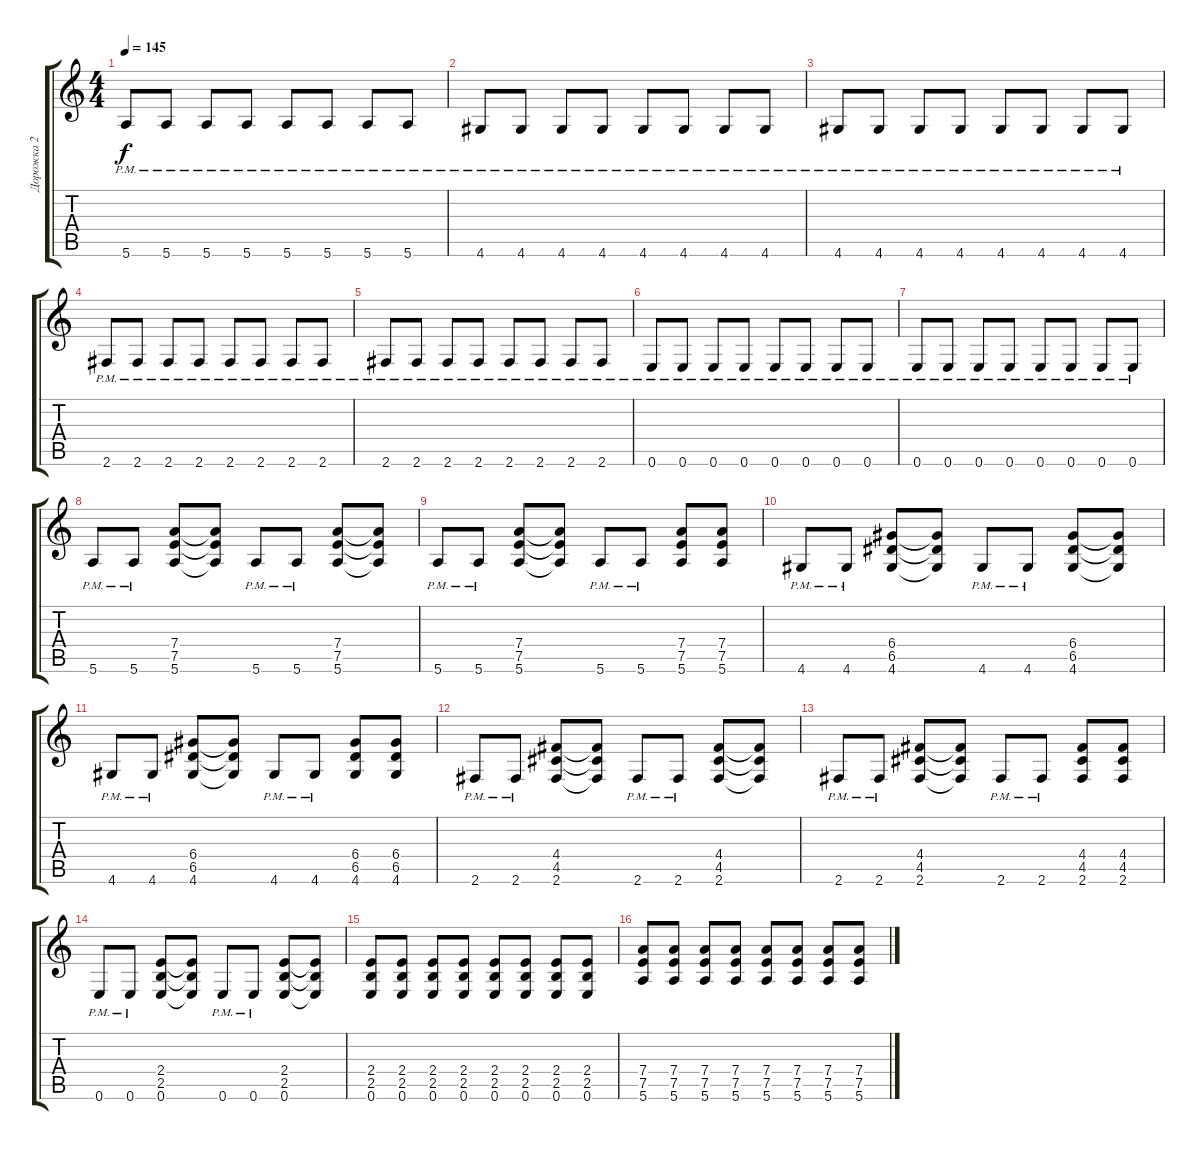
\track ("Дорожка 2" "Дорожка 2") {instrument distortionguitar}
\staff {score tabs}
\tuning (E4 B3 G3 D3 A2 E2) {hide}
\ts (4 4)
\tempo 145
\clef g2
\ks c
5.6{pm}.8{dy f} 5.6{pm}.8 5.6{pm}.8 5.6{pm}.8 5.6{pm}.8 5.6{pm}.8 5.6{pm}.8 5.6{pm}.8 |
4.6{pm}.8 4.6{pm}.8 4.6{pm}.8 4.6{pm}.8 4.6{pm}.8 4.6{pm}.8 4.6{pm}.8 4.6{pm}.8 |
4.6{pm}.8 4.6{pm}.8 4.6{pm}.8 4.6{pm}.8 4.6{pm}.8 4.6{pm}.8 4.6{pm}.8 4.6{pm}.8 |
2.6{pm}.8 2.6{pm}.8 2.6{pm}.8 2.6{pm}.8 2.6{pm}.8 2.6{pm}.8 2.6{pm}.8 2.6{pm}.8 |
2.6{pm}.8 2.6{pm}.8 2.6{pm}.8 2.6{pm}.8 2.6{pm}.8 2.6{pm}.8 2.6{pm}.8 2.6{pm}.8 |
0.6{pm}.8 0.6{pm}.8 0.6{pm}.8 0.6{pm}.8 0.6{pm}.8 0.6{pm}.8 0.6{pm}.8 0.6{pm}.8 |
0.6{pm}.8 0.6{pm}.8 0.6{pm}.8 0.6{pm}.8 0.6{pm}.8 0.6{pm}.8 0.6{pm}.8 0.6{pm}.8 |
5.6{pm}.8 5.6{pm}.8 (7.4 7.5 5.6).8 (7.4{t} 7.5{t} 5.6{t}).8 5.6{pm}.8 5.6{pm}.8 (7.4 7.5 5.6).8 (7.4{t} 7.5{t} 5.6{t}).8 |
5.6{pm}.8 5.6{pm}.8 (7.4 7.5 5.6).8 (7.4{t} 7.5{t} 5.6{t}).8 5.6{pm}.8 5.6{pm}.8 (7.4 7.5 5.6).8 (7.4 7.5 5.6).8 |
4.6{pm}.8 4.6{pm}.8 (6.4 6.5 4.6).8 (6.4{t} 6.5{t} 4.6{t}).8 4.6{pm}.8 4.6{pm}.8 (6.4 6.5 4.6).8 (6.4{t} 6.5{t} 4.6{t}).8 |
4.6{pm}.8 4.6{pm}.8 (6.4 6.5 4.6).8 (6.4{t} 6.5{t} 4.6{t}).8 4.6{pm}.8 4.6{pm}.8 (6.4 6.5 4.6).8 (6.4 6.5 4.6).8 |
2.6{pm}.8 2.6{pm}.8 (4.4 4.5 2.6).8 (4.4{t} 4.5{t} 2.6{t}).8 2.6{pm}.8 2.6{pm}.8 (4.4 4.5 2.6).8 (4.4{t} 4.5{t} 2.6{t}).8 |
2.6{pm}.8 2.6{pm}.8 (4.4 4.5 2.6).8 (4.4{t} 4.5{t} 2.6{t}).8 2.6{pm}.8 2.6{pm}.8 (4.4 4.5 2.6).8 (4.4 4.5 2.6).8 |
0.6{pm}.8 0.6{pm}.8 (2.4 2.5 0.6).8 (2.4{t} 2.5{t} 0.6{t}).8 0.6{pm}.8 0.6{pm}.8 (2.4 2.5 0.6).8 (2.4{t} 2.5{t} 0.6{t}).8 |
(2.4 2.5 0.6).8 (2.4 2.5 0.6).8 (2.4 2.5 0.6).8 (2.4 2.5 0.6).8 (2.4 2.5 0.6).8 (2.4 2.5 0.6).8 (2.4 2.5 0.6).8 (2.4 2.5 0.6).8 |
(7.4 7.5 5.6).8 (7.4 7.5 5.6).8 (7.4 7.5 5.6).8 (7.4 7.5 5.6).8 (7.4 7.5 5.6).8 (7.4 7.5 5.6).8 (7.4 7.5 5.6).8 (7.4 7.5 5.6).8
